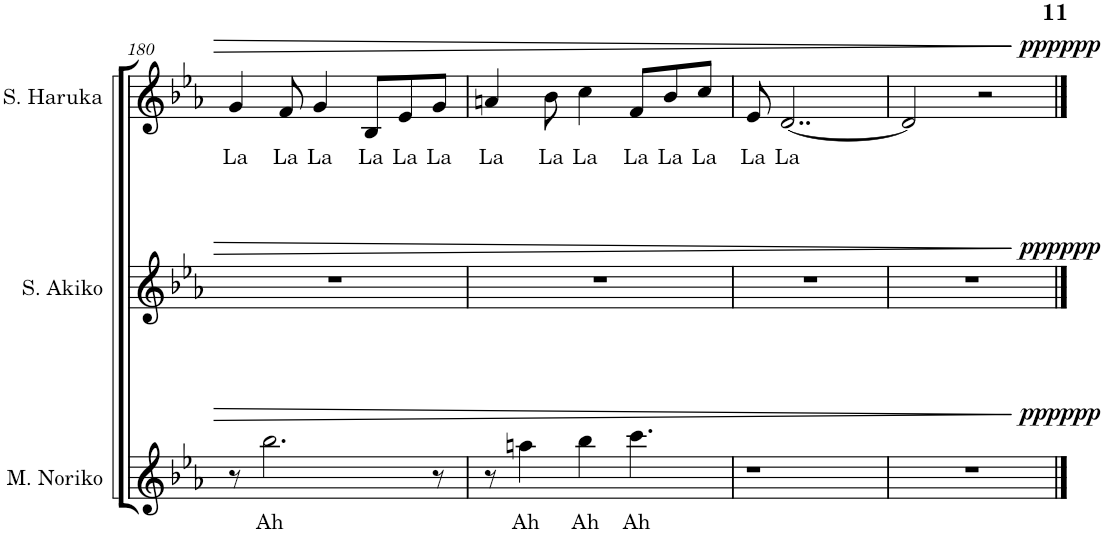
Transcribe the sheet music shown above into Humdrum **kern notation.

**kern	**text	**kern	**kern	**text
*part3	*part3	*part2	*part1	*part1
*staff3	*staff3	*staff2	*staff1	*staff1
*I"みとせのりこ	*	*I"志方あきこ	*I"霜月はるか	*
!!LO:PB:g=z
*clefG2	*	*clefG2	*clefG2	*
*k[b-e-a-]	*	*k[b-e-a-]	*k[b-e-a-]	*
*M4/4	*	*M4/4	*M4/4	*
=180	=180	=180	=180	=180
!	!	!	!	!LO:LY:b
8r	.	1r	4g/	La
!	!LO:LY:b	!	!	!
2.bb-\	Ah	.	.	.
!	!	!	!	!LO:LY:b
.	.	.	8f/	La
!	!	!	!	!LO:LY:b
.	.	.	4g/	La
!	!	!	!	!LO:LY:b
.	.	.	8B-/L	La
!	!	!	!	!LO:LY:b
.	.	.	8e-/	La
!	!	!	!	!LO:LY:b
8r	.	.	8g/J	La
=181	=181	=181	=181	=181
!	!	!	!	!LO:LY:b
8r	.	1r	4an/	La
!	!LO:LY:b	!	!	!
4aan\	Ah	.	.	.
!	!	!	!	!LO:LY:b
.	.	.	8b-\	La
!	!LO:LY:b	!	!	!LO:LY:b
4bb-\	Ah	.	4cc\	La
!	!LO:LY:b	!	!	!LO:LY:b
4.ccc\	Ah	.	8f/L	La
!	!	!	!	!LO:LY:b
.	.	.	8b-/	La
!	!	!	!	!LO:LY:b
.	.	.	8cc/J	La
=182	=182	=182	=182	=182
!	!	!	!	!LO:LY:b
1r	.	1r	8e-/	La
!	!	!	!	!LO:LY:b
.	.	.	[2..d/	La
=183	=183	=183	=183	=183
1r	.	1r	2d/]	.
.	.	.	2r	.
==	==	==	==	==
*-	*-	*-	*-	*-
